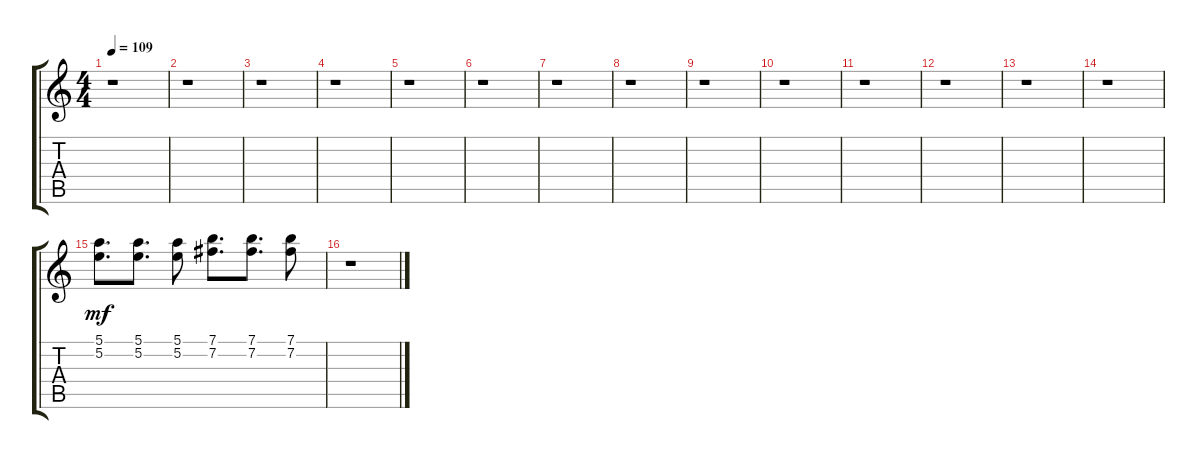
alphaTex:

\track "" {instrument electricguitarmuted}
\staff {score tabs}
\tuning (E4 B3 G3 D3 A2 E2) {hide}
\ts (4 4)
\tempo 109
\clef g2
\ks c
r.1{dy f} |
r.1 |
r.1 |
r.1 |
r.1 |
r.1 |
r.1 |
r.1 |
r.1 |
r.1 |
r.1 |
r.1 |
r.1 |
r.1 |
(5.1 5.2).8{d dy mf} (5.1 5.2).8{d} (5.1 5.2).8 (7.1 7.2).8{d} (7.1 7.2).8{d} (7.1 7.2).8 |
r.1
